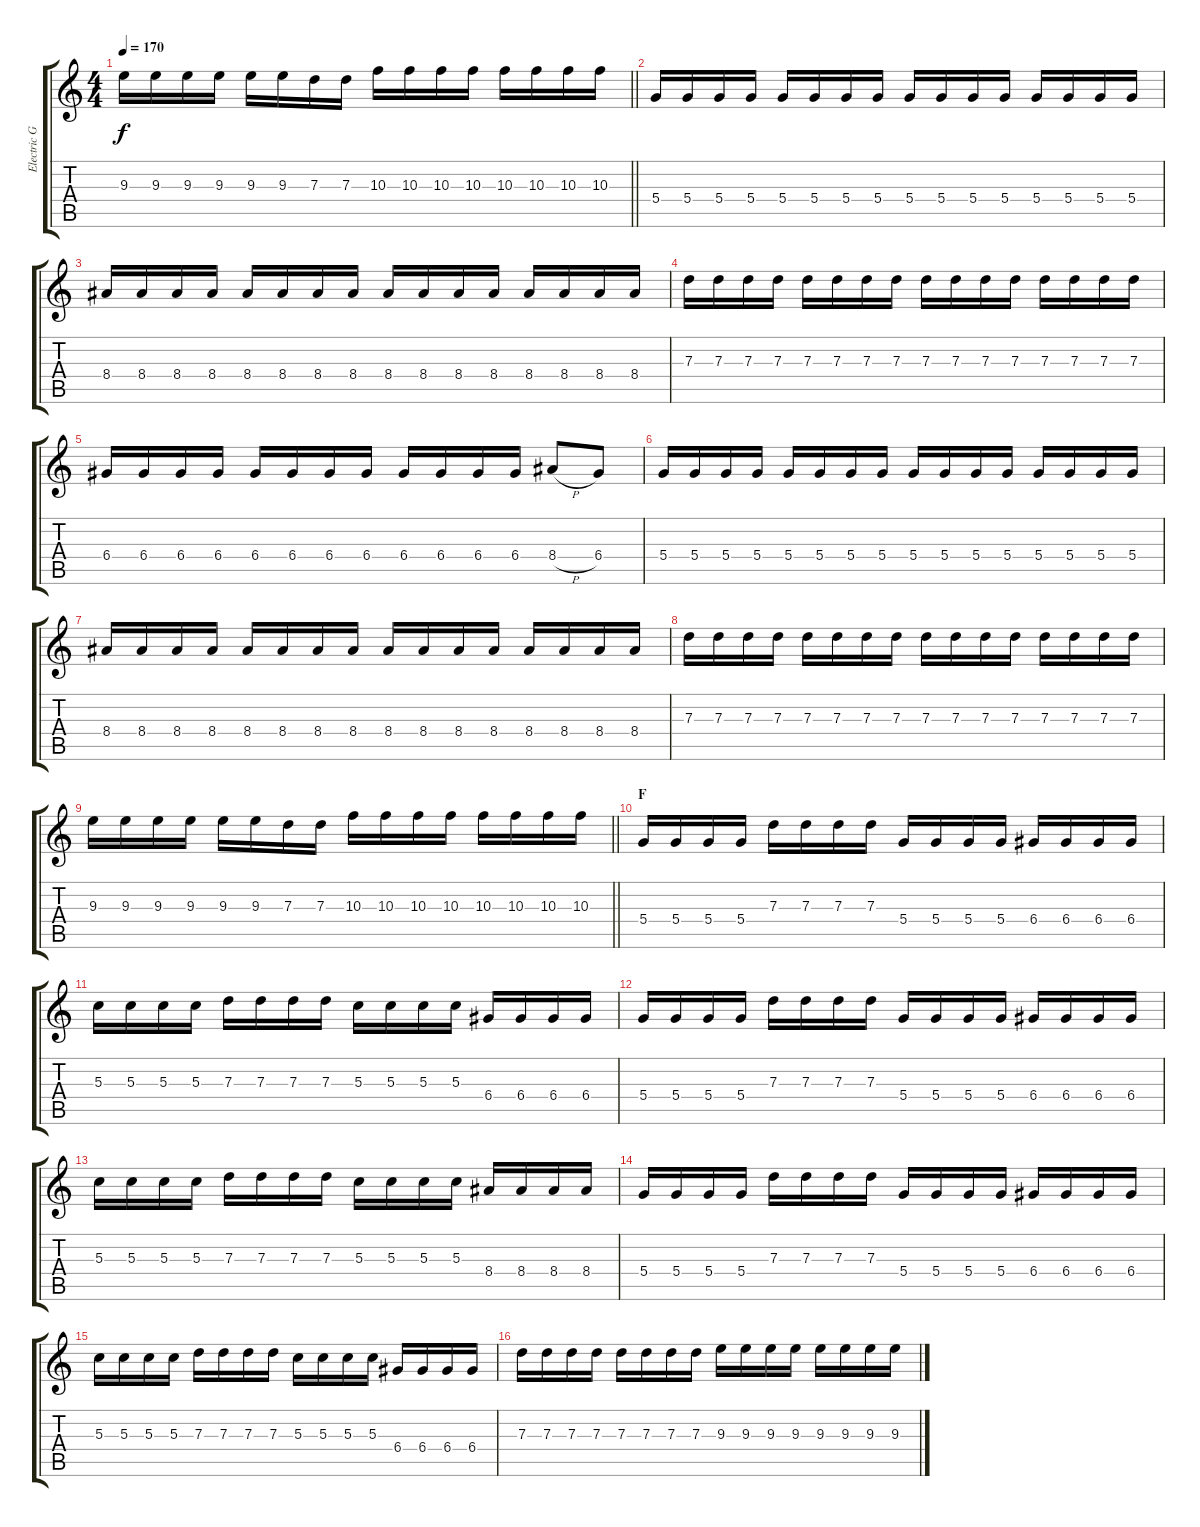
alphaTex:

\track ("Electric Guitar" "Electric G") {instrument distortionguitar}
\staff {score tabs}
\tuning (E4 B3 G3 D3 A2 E2) {hide}
\ts (4 4)
\tempo 170
\clef g2
\barLineRight lightlight
\ks c
9.3.16{dy f} 9.3.16 9.3.16 9.3.16 9.3.16 9.3.16 7.3.16 7.3.16 10.3.16 10.3.16 10.3.16 10.3.16 10.3.16 10.3.16 10.3.16 10.3.16 |
5.4.16 5.4.16 5.4.16 5.4.16 5.4.16 5.4.16 5.4.16 5.4.16 5.4.16 5.4.16 5.4.16 5.4.16 5.4.16 5.4.16 5.4.16 5.4.16 |
8.4.16 8.4.16 8.4.16 8.4.16 8.4.16 8.4.16 8.4.16 8.4.16 8.4.16 8.4.16 8.4.16 8.4.16 8.4.16 8.4.16 8.4.16 8.4.16 |
7.3.16 7.3.16 7.3.16 7.3.16 7.3.16 7.3.16 7.3.16 7.3.16 7.3.16 7.3.16 7.3.16 7.3.16 7.3.16 7.3.16 7.3.16 7.3.16 |
6.4.16 6.4.16 6.4.16 6.4.16 6.4.16 6.4.16 6.4.16 6.4.16 6.4.16 6.4.16 6.4.16 6.4.16 8.4{h}.8 6.4.8 |
5.4.16 5.4.16 5.4.16 5.4.16 5.4.16 5.4.16 5.4.16 5.4.16 5.4.16 5.4.16 5.4.16 5.4.16 5.4.16 5.4.16 5.4.16 5.4.16 |
8.4.16 8.4.16 8.4.16 8.4.16 8.4.16 8.4.16 8.4.16 8.4.16 8.4.16 8.4.16 8.4.16 8.4.16 8.4.16 8.4.16 8.4.16 8.4.16 |
7.3.16 7.3.16 7.3.16 7.3.16 7.3.16 7.3.16 7.3.16 7.3.16 7.3.16 7.3.16 7.3.16 7.3.16 7.3.16 7.3.16 7.3.16 7.3.16 |
\barLineRight lightlight
9.3.16 9.3.16 9.3.16 9.3.16 9.3.16 9.3.16 7.3.16 7.3.16 10.3.16 10.3.16 10.3.16 10.3.16 10.3.16 10.3.16 10.3.16 10.3.16 |
\section ("" "F")
5.4.16 5.4.16 5.4.16 5.4.16 7.3.16 7.3.16 7.3.16 7.3.16 5.4.16 5.4.16 5.4.16 5.4.16 6.4.16 6.4.16 6.4.16 6.4.16 |
5.3.16 5.3.16 5.3.16 5.3.16 7.3.16 7.3.16 7.3.16 7.3.16 5.3.16 5.3.16 5.3.16 5.3.16 6.4.16 6.4.16 6.4.16 6.4.16 |
5.4.16 5.4.16 5.4.16 5.4.16 7.3.16 7.3.16 7.3.16 7.3.16 5.4.16 5.4.16 5.4.16 5.4.16 6.4.16 6.4.16 6.4.16 6.4.16 |
5.3.16 5.3.16 5.3.16 5.3.16 7.3.16 7.3.16 7.3.16 7.3.16 5.3.16 5.3.16 5.3.16 5.3.16 8.4.16 8.4.16 8.4.16 8.4.16 |
5.4.16 5.4.16 5.4.16 5.4.16 7.3.16 7.3.16 7.3.16 7.3.16 5.4.16 5.4.16 5.4.16 5.4.16 6.4.16 6.4.16 6.4.16 6.4.16 |
5.3.16 5.3.16 5.3.16 5.3.16 7.3.16 7.3.16 7.3.16 7.3.16 5.3.16 5.3.16 5.3.16 5.3.16 6.4.16 6.4.16 6.4.16 6.4.16 |
7.3.16 7.3.16 7.3.16 7.3.16 7.3.16 7.3.16 7.3.16 7.3.16 9.3.16 9.3.16 9.3.16 9.3.16 9.3.16 9.3.16 9.3.16 9.3.16
